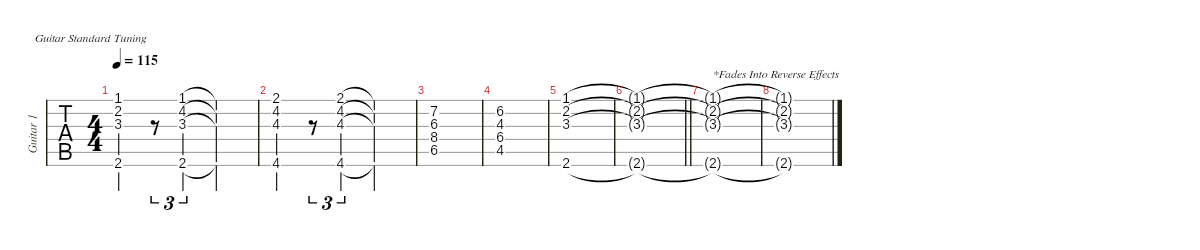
\hideDynamics
\bracketExtendMode nobrackets
\multiTrackTrackNamePolicy allsystems
\firstSystemTrackNameMode fullname
\otherSystemsTrackNameMode fullname
\otherSystemsTrackNameOrientation horizontal
\track ("Guitar 1" "Guitar 1") {instrument electricguitarclean}
\staff {tabs}
\tuning (E4 B3 G3 D3 A2 E2)
\ts (4 4)
\scale
1.06386
\tempo 115
\accidentals auto
\clef g2
\ottava regular
\simile none
\ks c
(1.1 3.3{acc #} 2.6{acc #} 2.2{acc #}).4{dy mf} r.8{tu (3 2)} (4.2{acc #} 3.3{acc #} 2.6{acc #} 1.1).4{tu (3 2)} (4.2{t acc #} 3.3{t acc #} 2.6{t acc #} 1.1{t}).2 |
\scale
0.980633 (2.1{acc #} 4.3 4.6{acc #} 4.2{acc #}).4 r.8{tu (3 2)} (4.2{acc #} 4.3 4.6{acc #} 2.1{acc #}).4{tu (3 2)} (4.2{t acc #} 4.3{t} 4.6{t acc #} 2.1{t acc #}).2 |
\scale
0.985538 (7.2{acc #} 6.3{acc #} 8.4{acc #} 6.5{acc #}).1 |
\scale
0.969968 (6.2 4.3 6.4{acc #} 4.5{acc #}).1 |
\scale
1.06622 (1.1 3.3{acc #} 2.6{acc #} 2.2{acc #}).1 |
\scale
0.999978
\barLineRight lightlight
(2.6{t acc #} 1.1{t} 2.2{t acc #} 3.3{t acc #}).1 |
\scale
0.967905 (2.6{t acc #} 1.1{t} 2.2{t acc #} 3.3{t acc #}).1{txt "*Fades Into Reverse Effects"} |
\scale
0.965898 (2.6{t acc #} 1.1{t} 2.2{t acc #} 3.3{t acc #}).1
